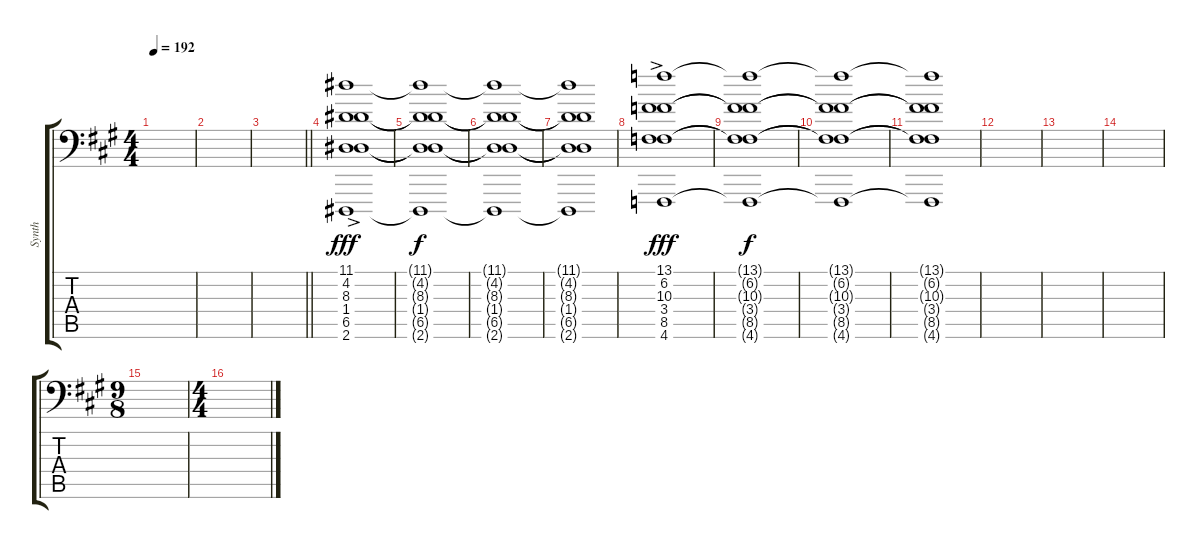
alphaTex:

\track ("Synth" "Synth") {instrument lead2sawtooth}
\staff {score tabs}
\tuning (E4 B3 G3 D3 A2 Db1) {hide}
\ts (4 4)
\tempo 192
\clef f4
\ks f#minor
|
|
\barLineRight lightlight
|
(11.1{ac} 4.2 8.3{ac} 1.4 6.5{ac} 2.6).1{dy fff} |
(11.1{t} 4.2{t} 8.3{t} 1.4{t} 6.5{t} 2.6{t}).1{dy f} |
(11.1{t} 4.2{t} 8.3{t} 1.4{t} 6.5{t} 2.6{t}).1 |
(11.1{t} 4.2{t} 8.3{t} 1.4{t} 6.5{t} 2.6{t}).1 |
(13.1{ac} 6.2 10.3{ac} 3.4 8.5{ac} 4.6).1{dy fff} |
(13.1{t} 6.2{t} 10.3{t} 3.4{t} 8.5{t} 4.6{t}).1{dy f} |
(13.1{t} 6.2{t} 10.3{t} 3.4{t} 8.5{t} 4.6{t}).1 |
(13.1{t} 6.2{t} 10.3{t} 3.4{t} 8.5{t} 4.6{t}).1 |
|
|
|
\ts (9 8)
|
\ts (4 4)
